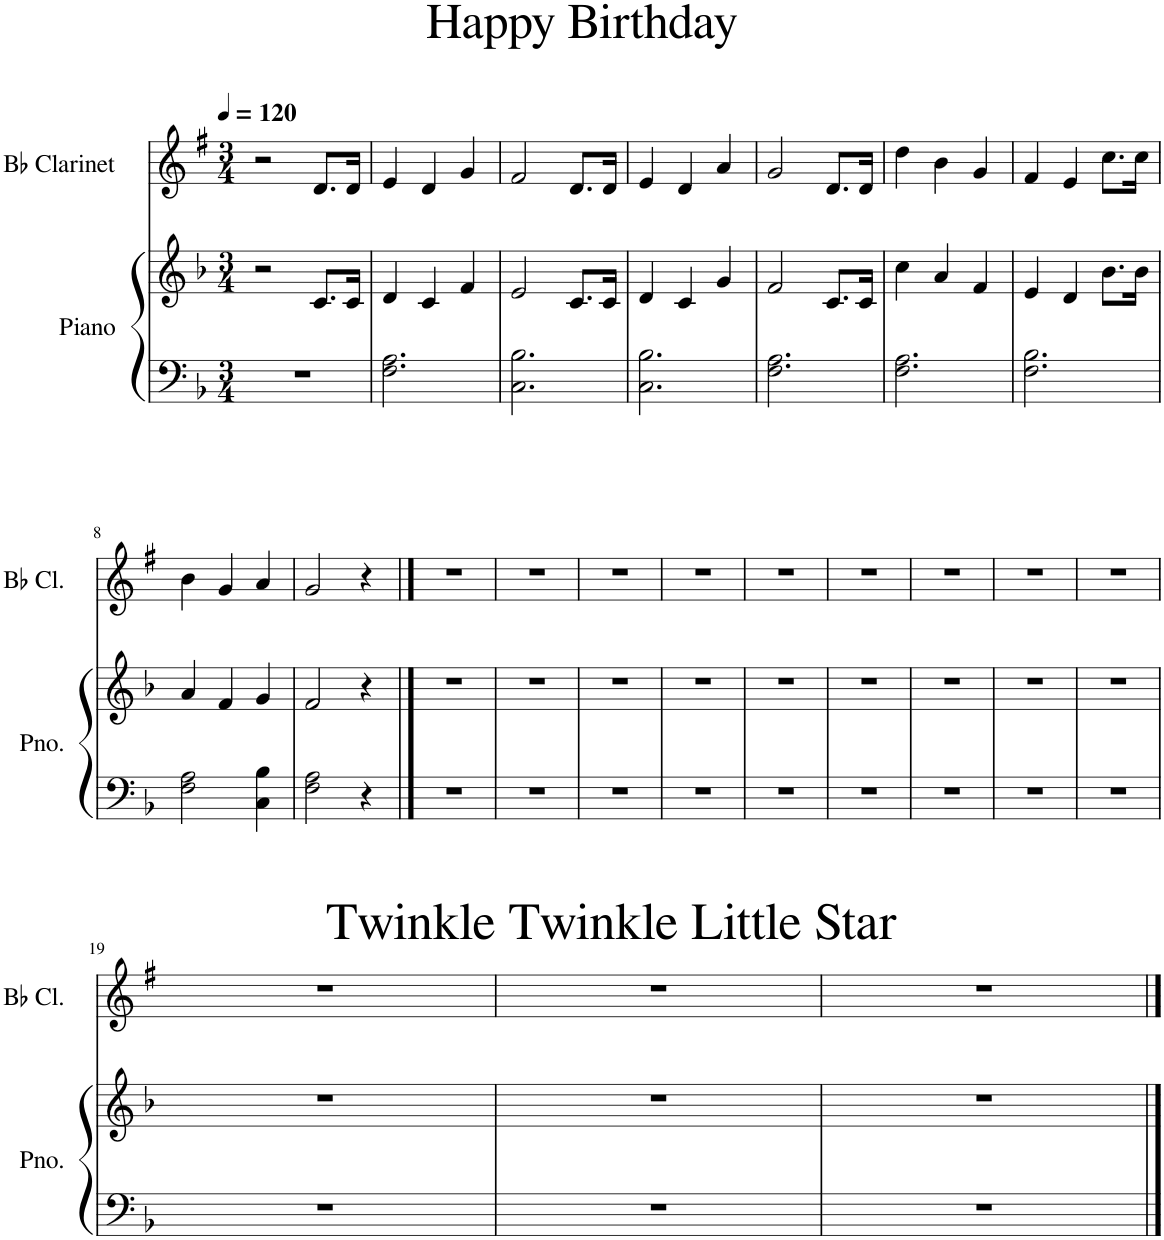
**kern	**kern	**kern
*part2	*part2	*part1
*staff3	*staff2	*staff1
*I"Piano	*	*I"Bb Clarinet
*I'Pno.	*	*I'Bb Cl.
*clefF4	*clefG2	*clefG2
*	*	*Trd1c2
*k[b-]	*k[b-]	*k[f#]
*M3/4	*M3/4	*M3/4
*MM120	*MM120	*MM120
=1	=1	=1
2.r	2r	2r
.	8.c/L	8.d/L
.	16c/Jk	16d/Jk
=2	=2	=2
2.F\ 2.A\	4d/	4e/
.	4c/	4d/
.	4f/	4g/
=3	=3	=3
2.C\ 2.B-\	2e/	2f#/
.	8.c/L	8.d/L
.	16c/Jk	16d/Jk
=4	=4	=4
2.C\ 2.B-\	4d/	4e/
.	4c/	4d/
.	4g/	4a/
=5	=5	=5
2.F\ 2.A\	2f/	2g/
.	8.c/L	8.d/L
.	16c/Jk	16d/Jk
=6	=6	=6
2.F\ 2.A\	4cc\	4dd\
.	4a/	4b\
.	4f/	4g/
=7	=7	=7
2.F\ 2.B-\	4e/	4f#/
.	4d/	4e/
.	8.b-\L	8.cc\L
.	16b-\Jk	16cc\Jk
!!LO:LB:g=z
=8	=8	=8
2F\ 2A\	4a/	4b\
.	4f/	4g/
4C\ 4B-\	4g/	4a/
=9	=9	=9
2F\ 2A\	2f/	2g/
4r	4r	4r
==10	==10	==10
2.r	2.r	2.r
=11	=11	=11
2.r	2.r	2.r
=12	=12	=12
2.r	2.r	2.r
=13	=13	=13
2.r	2.r	2.r
=14	=14	=14
2.r	2.r	2.r
=15	=15	=15
2.r	2.r	2.r
=16	=16	=16
2.r	2.r	2.r
=17	=17	=17
2.r	2.r	2.r
=18	=18	=18
2.r	2.r	2.r
!!LO:LB:g=z
=19	=19	=19
2.r	2.r	2.r
=20	=20	=20
2.r	2.r	2.r
=21	=21	=21
2.r	2.r	2.r
==	==	==
*-	*-	*-
